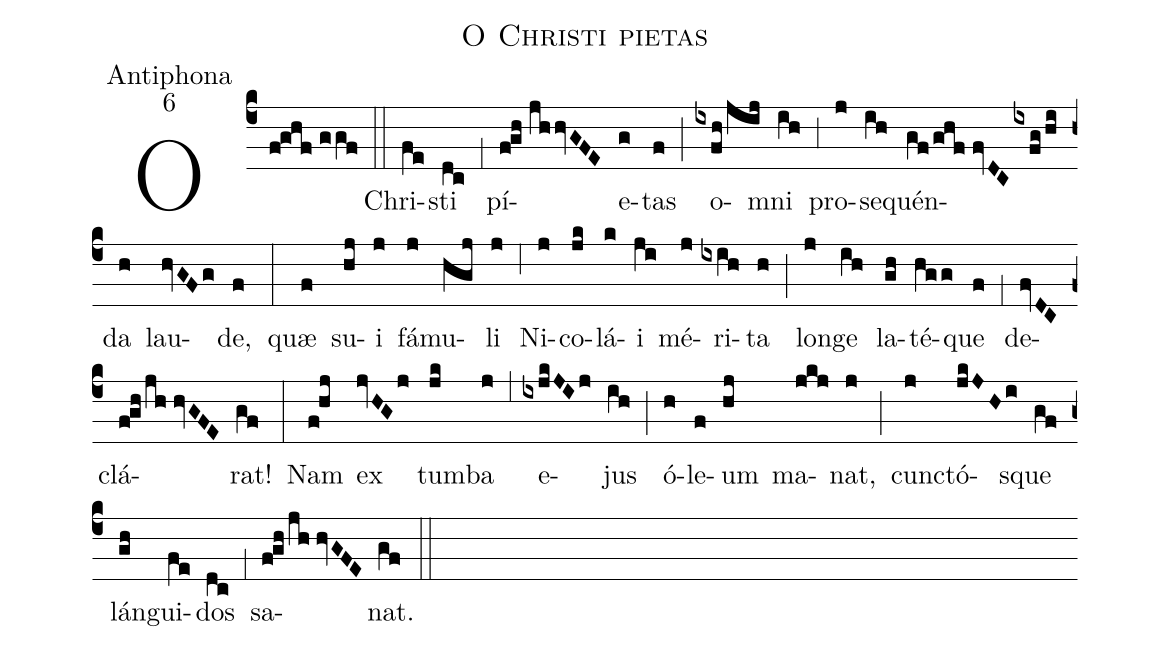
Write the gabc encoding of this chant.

name:O Christi pietas;
office-part:Antiphona;
mode:6;
%%
(c4) O(f!ghf//ggf) (::)
Chri(fe)sti(dc) (,1) pí(f!gh//jhhvGFE)e(g)tas(f) (;) o(ixfh/jij)mni(ih) (,3) pro(j)se(ih)quén(gf/ghf//fvDC/ixfg/hi)da(h) lau(hvGFg)de,(f) (:)
quæ(f) su(hj)i(j) fá(j)mu(hgj)li(j) (,6) Ni(j)co(jk)lá(k)i(ji) mé(j)ri(ixih)ta(h) (;) lon(j)ge(ih) la(gh)té(hgg)que(f) (,1) de(fvDC)clá(f!gh/jh//hvGFE)rat!(gf) (:)
Nam(f!hj) ex(jvHGj) tum(jk)ba(j) (,5) e(ixjkJIj)jus(ih) (;) ó(h)le(f)um(hj) ma(jkj)nat,(j) (;) cunc(j)tó(jkJHi)sque(gf) lán(gh)gui(fe)dos(dc) (,1) sa(f!gh/jh//hvGFE)nat.(gf) (::)
